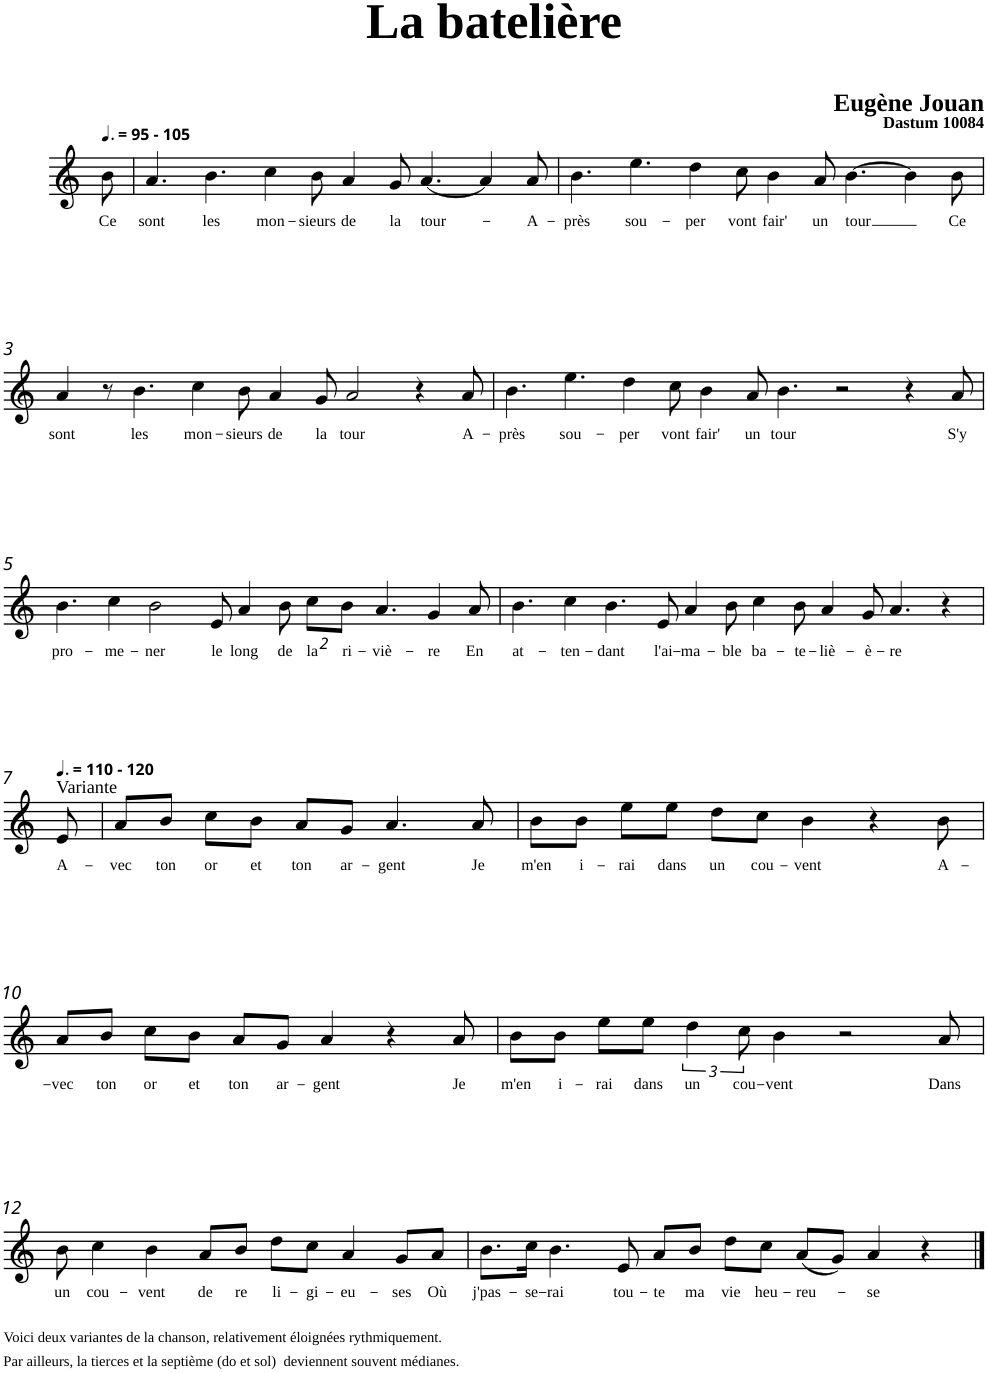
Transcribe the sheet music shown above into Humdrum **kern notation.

**kern	**text
*part1	*part1
*staff1	*staff1
*clefG2	*
*k[]	*
=	=
!LO:TX:a:B:t=- 105	!
!	!LO:LY:b
8b\	Ce
=1	=1
!	!LO:LY:b
4.a/	sont
!	!LO:LY:b
4.b\	les
!	!LO:LY:b
4cc\	mon-
!	!LO:LY:b
8b\	-sieurs
!	!LO:LY:b
4a/	de
!	!LO:LY:b
8g/	la
!	!LO:LY:b
[4.a/	tour-
4a/]	.
!	!LO:LY:b
8a/	-A-
=2	=2
!	!LO:LY:b
4.b\	-près
!	!LO:LY:b
4.ee\	sou-
!	!LO:LY:b
4dd\	-per
!	!LO:LY:b
8cc\	vont
!	!LO:LY:b
4b\	fair'
!	!LO:LY:b
8a/	un
!	!LO:LY:b
[4.b\	tour
4b\]	.
!	!LO:LY:b
8b\	Ce
!!LO:LB:g=z
=3	=3
!	!LO:LY:b
4a/	sont
8r	.
!	!LO:LY:b
4.b\	les
!	!LO:LY:b
4cc\	mon-
!	!LO:LY:b
8b\	-sieurs
!	!LO:LY:b
4a/	de
!	!LO:LY:b
8g/	la
!	!LO:LY:b
2a/	tour
4r	.
!	!LO:LY:b
8a/	A-
=4	=4
!	!LO:LY:b
4.b\	-près
!	!LO:LY:b
4.ee\	sou-
!	!LO:LY:b
4dd\	-per
!	!LO:LY:b
8cc\	vont
!	!LO:LY:b
4b\	fair'
!	!LO:LY:b
8a/	un
!	!LO:LY:b
4.b\	tour
2r	.
4r	.
!	!LO:LY:b
8a/	S'y
!!LO:LB:g=z
=5	=5
!	!LO:LY:b
4.b\	pro-
!	!LO:LY:b
4cc\	-me-
!	!LO:LY:b
[4.b\	-ner
8ryy	.
!	!LO:LY:b
8e/	le
!	!LO:LY:b
4a/	long
!	!LO:LY:b
8b\	de
*Xbrackettup	*
!	!LO:LY:b
16%3cc\L	la
!	!LO:LY:b
16%3b\J	ri-
!	!LO:LY:b
4.a/	-viè-
!	!LO:LY:b
4g/	-re
!	!LO:LY:b
8a/	En
=6	=6
!	!LO:LY:b
4.b\	at-
8b\]	.
!	!LO:LY:b
4cc\	-ten-
!	!LO:LY:b
4.b\	-dant
!	!LO:LY:b
8e/	l'ai-
!	!LO:LY:b
4a/	-ma-
!	!LO:LY:b
8b\	-ble
!	!LO:LY:b
4cc\	ba-
!	!LO:LY:b
8b\	-te-
!	!LO:LY:b
4a/	-liè-
!	!LO:LY:b
8g/	-è-
!	!LO:LY:b
4.a/	-re
4r	.
!!LO:LB:g=z
=7	=7
*MM165	*
!LO:TX:a:B:t=- 120	!
!LO:TX:a:t=Variante	!
!	!LO:LY:b
8e/	A-
=8	=8
!	!LO:LY:b
8a/L	-vec
!	!LO:LY:b
8b/J	ton
!	!LO:LY:b
8cc\L	or
!	!LO:LY:b
8b\J	et
!	!LO:LY:b
8a/L	ton
!	!LO:LY:b
8g/J	ar-
!	!LO:LY:b
[4a/	-gent
8ryy	.
!	!LO:LY:b
8a/	Je
=9	=9
!	!LO:LY:b
8b\L	m'en
8a/]	.
!	!LO:LY:b
8b\J	i-
!	!LO:LY:b
8ee\L	-rai
!	!LO:LY:b
8ee\J	dans
!	!LO:LY:b
8dd\L	un
!	!LO:LY:b
8cc\J	cou-
!	!LO:LY:b
4b\	-vent
4r	.
!	!LO:LY:b
8b\	A-
!!LO:LB:g=z
=10	=10
!	!LO:LY:b
8a/L	-vec
!	!LO:LY:b
8b/J	ton
!	!LO:LY:b
8cc\L	or
!	!LO:LY:b
8b\J	et
!	!LO:LY:b
8a/L	ton
!	!LO:LY:b
8g/J	ar-
!	!LO:LY:b
4a/	-gent
4r	.
!	!LO:LY:b
8a/	Je
=11	=11
!	!LO:LY:b
8b\L	m'en
!	!LO:LY:b
8b\J	i-
!	!LO:LY:b
8ee\L	-rai
!	!LO:LY:b
8ee\J	dans
*brackettup	*
!	!LO:LY:b
6dd\	un
!	!LO:LY:b
12cc\	cou-
!	!LO:LY:b
4b\	-vent
2r	.
!	!LO:LY:b
8a/	Dans
!!LO:LB:g=z
=12	=12
!	!LO:LY:b
8b\	un
!	!LO:LY:b
4cc\	cou-
!	!LO:LY:b
4b\	-vent
!	!LO:LY:b
8a/L	de
!	!LO:LY:b
8b/J	re
!	!LO:LY:b
8dd\L	li-
!	!LO:LY:b
8cc\J	-gi-
!	!LO:LY:b
4a/	-eu-
!	!LO:LY:b
8g/L	-ses
!	!LO:LY:b
8a/J	Où
=13	=13
!	!LO:LY:b
8.b\L	j'pas-
!	!LO:LY:b
16cc\Jk	-se-
!	!LO:LY:b
4.b\	-rai
!	!LO:LY:b
8e/	tou-
!	!LO:LY:b
8a/L	-te
!	!LO:LY:b
8b/J	ma
!	!LO:LY:b
8dd\L	vie
!	!LO:LY:b
8cc\J	heu-
!	!LO:LY:b
(<8a/L	-reu-
8g/J)	.
!	!LO:LY:b
4a/	-se
4r	.
==	==
*-	*-
